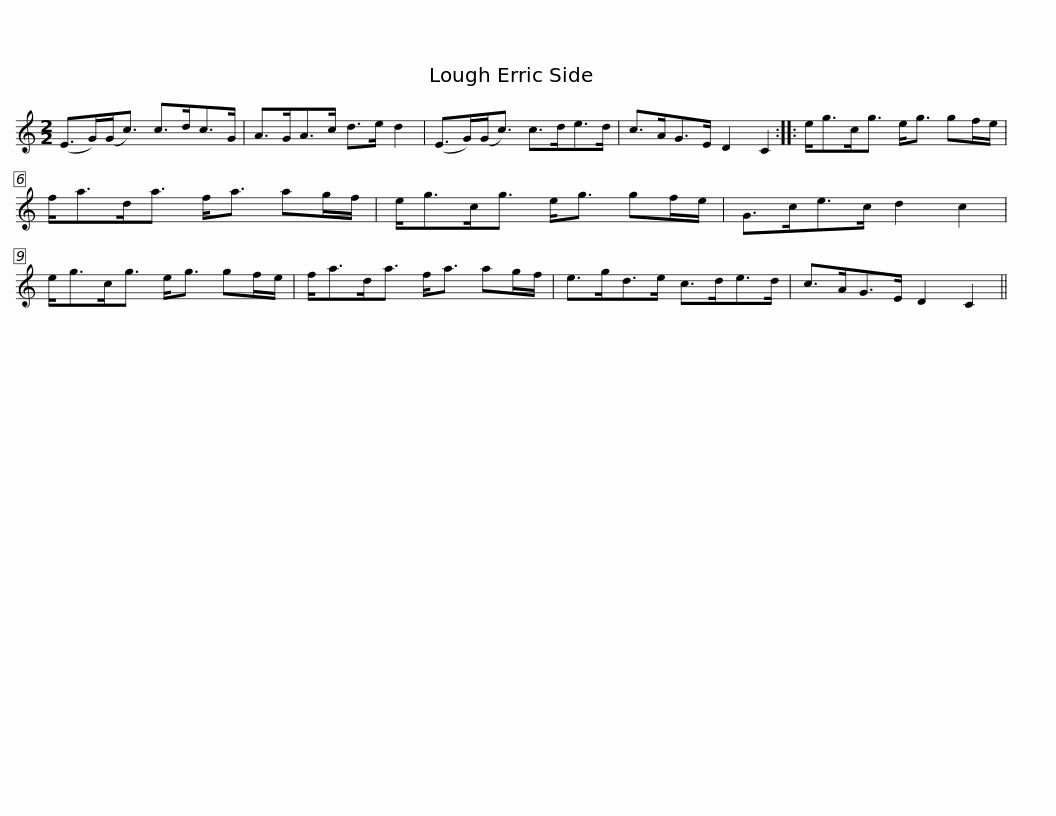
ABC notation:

X:1
L:1/8
M:2/2
I:linebreak $
K:C
V:1 treble
V:1
 (E>G)(G<c) c>dc>G | A>GA>c d>e d2 | (E>G)(G<c) c>de>d | c>AG>E D2 C2 :: e<gc<g e<g gf/e/ |$ %5
 f<ad<a f<a ag/f/ | e<gc<g e<g gf/e/ | G>ce>c d2 c2 | e<gc<g e<g gf/e/ |$ f<ad<a f<a ag/f/ | %10
 e>gd>e c>de>d | c>AG>E D2 C2 || %12
